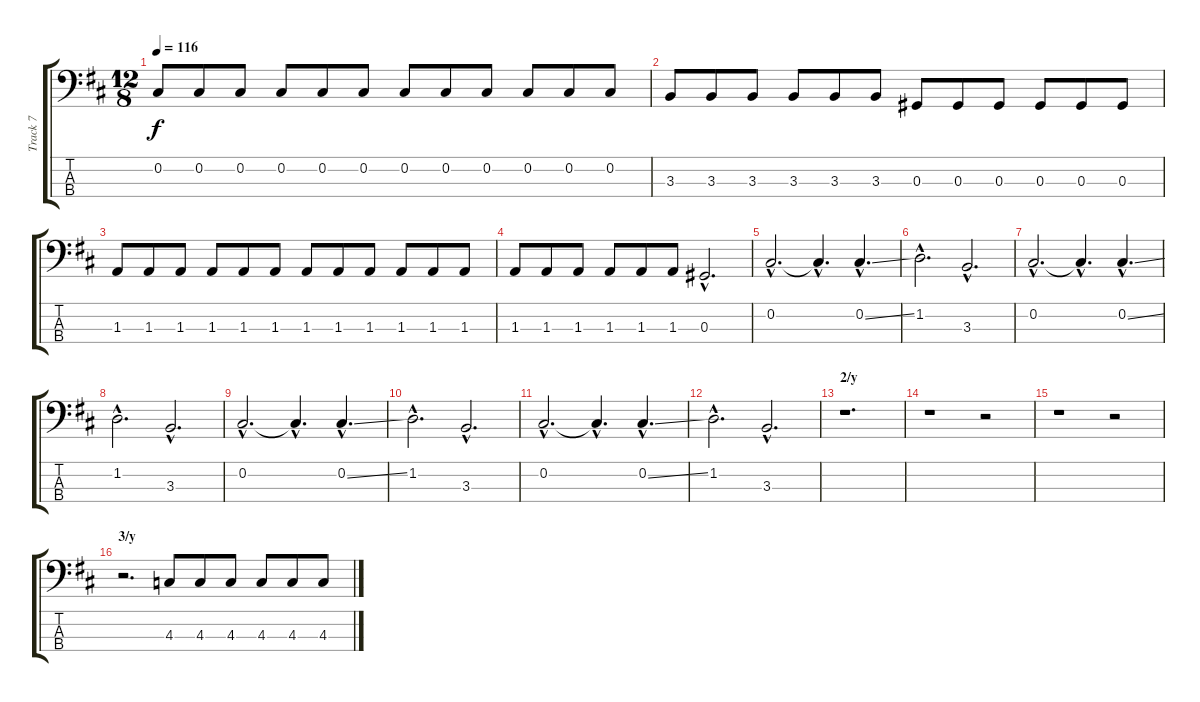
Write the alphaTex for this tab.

\track ("Track 7" "Track 7") {instrument electricbasspick}
\staff {score tabs}
\tuning (Gb2 Db2 Ab1 Db1) {hide}
\ts (12 8)
\tempo 116
\clef f4
\ks bminor
0.2.8{dy f} 0.2.8 0.2.8 0.2.8 0.2.8 0.2.8 0.2.8 0.2.8 0.2.8 0.2.8 0.2.8 0.2.8 |
3.3.8 3.3.8 3.3.8 3.3.8 3.3.8 3.3.8 0.3.8 0.3.8 0.3.8 0.3.8 0.3.8 0.3.8 |
1.3.8 1.3.8 1.3.8 1.3.8 1.3.8 1.3.8 1.3.8 1.3.8 1.3.8 1.3.8 1.3.8 1.3.8 |
1.3.8 1.3.8 1.3.8 1.3.8 1.3.8 1.3.8 0.3{hac}.2{d} |
0.2{hac}.2{d} 0.2{hac t}.4{d} 0.2{ss hac}.4{d} |
1.2{hac}.2{d} 3.3{hac}.2{d} |
0.2{hac}.2{d} 0.2{hac t}.4{d} 0.2{ss hac}.4{d} |
1.2{hac}.2{d} 3.3{hac}.2{d} |
0.2{hac}.2{d} 0.2{hac t}.4{d} 0.2{ss hac}.4{d} |
1.2{hac}.2{d} 3.3{hac}.2{d} |
0.2{hac}.2{d} 0.2{hac t}.4{d} 0.2{ss hac}.4{d} |
1.2{hac}.2{d} 3.3{hac}.2{d} |
\section ("" "2/y")
r.1{d} |
r.1 r.2 |
r.1 r.2 |
\section ("" "3/y")
r.2{d} 4.3.8 4.3.8 4.3.8 4.3.8 4.3.8 4.3.8
